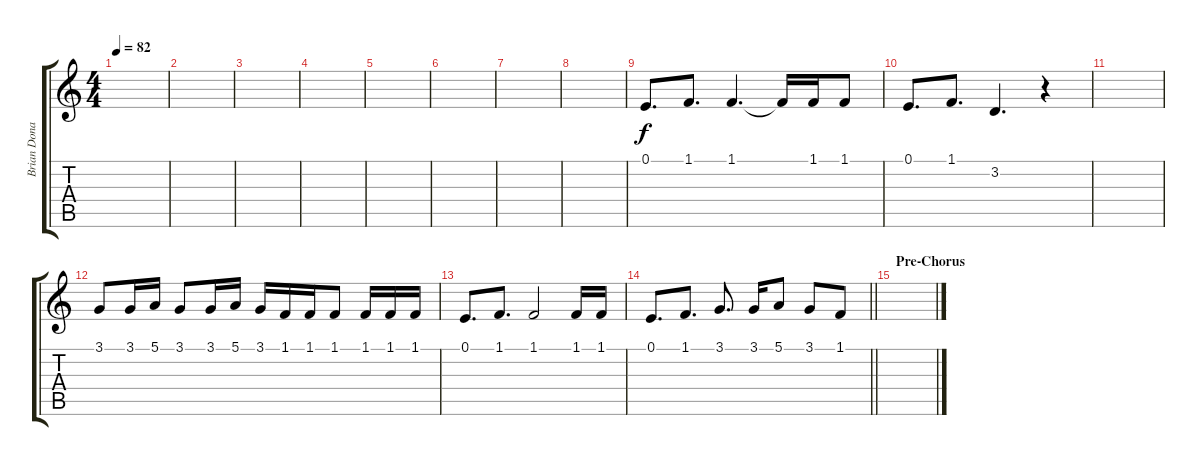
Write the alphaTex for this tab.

\track ("Brian Donahue (Backup Vocals)" "Brian Dona") {instrument clarinet}
\staff {score tabs}
\tuning (E4 B3 G3 D3 A2 E2) {hide}
\ts (4 4)
\tempo 82
\clef g2
\ks c
|
|
|
|
|
|
|
|
0.1.8{d} 1.1.8{d} 1.1.4{d} 1.1{t}.16 1.1.16 1.1.8 |
0.1.8{d} 1.1.8{d} 3.2.4{d} r.4 |
|
3.1.8 3.1.16 5.1.16 3.1.8 3.1.16 5.1.16 3.1.16 1.1.16 1.1.16 1.1.8 1.1.16 1.1.16 1.1.16 |
0.1.8{d} 1.1.8{d} 1.1.2 1.1.16 1.1.16 |
\barLineRight lightlight
0.1.8{d} 1.1.8{d} 3.1.8{d} 3.1.16 5.1.8 3.1.8 1.1.8 |
\section ("" "Pre-Chorus")
